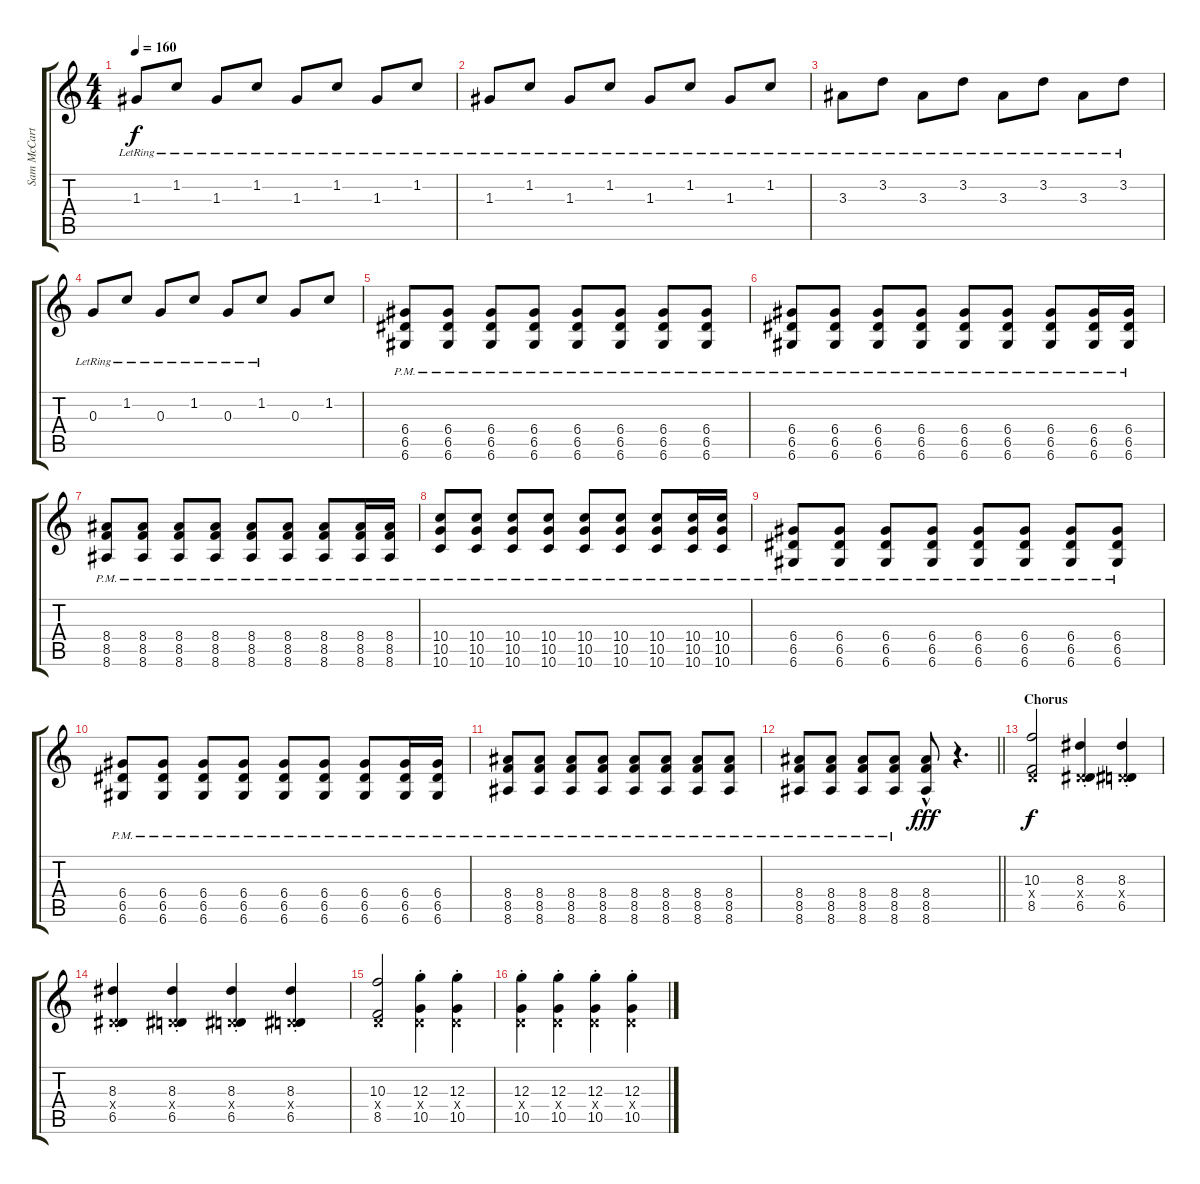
\track ("Sam McCarthy" "Sam McCart") {instrument overdrivenguitar}
\staff {score tabs}
\tuning (E4 B3 G3 D3 A2 D2) {hide}
\ts (4 4)
\tempo 160
\clef g2
\ks c
1.3{lr}.8{dy f} 1.2{lr}.8 1.3{lr}.8 1.2{lr}.8 1.3{lr}.8 1.2{lr}.8 1.3{lr}.8 1.2{lr}.8 |
1.3{lr}.8 1.2{lr}.8 1.3{lr}.8 1.2{lr}.8 1.3{lr}.8 1.2{lr}.8 1.3{lr}.8 1.2{lr}.8 |
3.3{lr}.8 3.2{lr}.8 3.3{lr}.8 3.2{lr}.8 3.3{lr}.8 3.2{lr}.8 3.3{lr}.8 3.2{lr}.8 |
0.3{lr}.8 1.2{lr}.8 0.3{lr}.8 1.2{lr}.8 0.3{lr}.8 1.2{lr}.8 0.3.8 1.2.8 |
(6.4{pm} 6.5{pm} 6.6{pm}).8{volume 6 instrument overdrivenguitar} (6.4{pm} 6.5{pm} 6.6{pm}).8 (6.4{pm} 6.5{pm} 6.6{pm}).8 (6.4{pm} 6.5{pm} 6.6{pm}).8 (6.4{pm} 6.5{pm} 6.6{pm}).8 (6.4{pm} 6.5{pm} 6.6{pm}).8 (6.4{pm} 6.5{pm} 6.6{pm}).8 (6.4{pm} 6.5{pm} 6.6{pm}).8 |
(6.4{pm} 6.5{pm} 6.6{pm}).8 (6.4{pm} 6.5{pm} 6.6{pm}).8 (6.4{pm} 6.5{pm} 6.6{pm}).8 (6.4{pm} 6.5{pm} 6.6{pm}).8 (6.4{pm} 6.5{pm} 6.6{pm}).8 (6.4{pm} 6.5{pm} 6.6{pm}).8 (6.4{pm} 6.5{pm} 6.6{pm}).8 (6.4{pm} 6.5{pm} 6.6{pm}).16 (6.4{pm} 6.5{pm} 6.6{pm}).16 |
(8.4{pm} 8.5{pm} 8.6{pm}).8 (8.4{pm} 8.5{pm} 8.6{pm}).8 (8.4{pm} 8.5{pm} 8.6{pm}).8 (8.4{pm} 8.5{pm} 8.6{pm}).8 (8.4{pm} 8.5{pm} 8.6{pm}).8 (8.4{pm} 8.5{pm} 8.6{pm}).8 (8.4{pm} 8.5{pm} 8.6{pm}).8 (8.4{pm} 8.5{pm} 8.6{pm}).16 (8.4{pm} 8.5{pm} 8.6{pm}).16 |
(10.4{pm} 10.5{pm} 10.6{pm}).8 (10.4{pm} 10.5{pm} 10.6{pm}).8 (10.4{pm} 10.5{pm} 10.6{pm}).8 (10.4{pm} 10.5{pm} 10.6{pm}).8 (10.4{pm} 10.5{pm} 10.6{pm}).8 (10.4{pm} 10.5{pm} 10.6{pm}).8 (10.4{pm} 10.5{pm} 10.6{pm}).8 (10.4{pm} 10.5{pm} 10.6{pm}).16 (10.4{pm} 10.5{pm} 10.6{pm}).16 |
(6.4{pm} 6.5{pm} 6.6{pm}).8 (6.4{pm} 6.5{pm} 6.6{pm}).8 (6.4{pm} 6.5{pm} 6.6{pm}).8 (6.4{pm} 6.5{pm} 6.6{pm}).8 (6.4{pm} 6.5{pm} 6.6{pm}).8 (6.4{pm} 6.5{pm} 6.6{pm}).8 (6.4{pm} 6.5{pm} 6.6{pm}).8 (6.4{pm} 6.5{pm} 6.6{pm}).8 |
(6.4{pm} 6.5{pm} 6.6{pm}).8 (6.4{pm} 6.5{pm} 6.6{pm}).8 (6.4{pm} 6.5{pm} 6.6{pm}).8 (6.4{pm} 6.5{pm} 6.6{pm}).8 (6.4{pm} 6.5{pm} 6.6{pm}).8 (6.4{pm} 6.5{pm} 6.6{pm}).8 (6.4{pm} 6.5{pm} 6.6{pm}).8 (6.4{pm} 6.5{pm} 6.6{pm}).16 (6.4{pm} 6.5{pm} 6.6{pm}).16 |
(8.4{pm} 8.5{pm} 8.6{pm}).8 (8.4{pm} 8.5{pm} 8.6{pm}).8 (8.4{pm} 8.5{pm} 8.6{pm}).8 (8.4{pm} 8.5{pm} 8.6{pm}).8 (8.4{pm} 8.5{pm} 8.6{pm}).8 (8.4{pm} 8.5{pm} 8.6{pm}).8 (8.4{pm} 8.5{pm} 8.6{pm}).8 (8.4{pm} 8.5{pm} 8.6{pm}).8 |
\barLineRight lightlight
(8.4{pm} 8.5{pm} 8.6{pm}).8 (8.4{pm} 8.5{pm} 8.6{pm}).8 (8.4{pm} 8.5{pm} 8.6{pm}).8 (8.4{pm} 8.5{pm} 8.6{pm}).8 (8.4{hac} 8.5{hac} 8.6{hac}).8{dy fff volume 14} r.4{d} |
\section ("" "Chorus")
(10.3 0.4{x} 8.5).2{dy f volume 7} (8.3{st} 0.4{x} 6.5{st}).4 (8.3{st} 0.4{x} 6.5{st}).4 |
(8.3{st} 0.4{x} 6.5{st}).4 (8.3{st} 0.4{x} 6.5{st}).4 (8.3{st} 0.4{x} 6.5{st}).4 (8.3{st} 0.4{x} 6.5{st}).4 |
(10.3 0.4{x} 8.5).2 (12.3{st} 0.4{x} 10.5{st}).4 (12.3{st} 0.4{x} 10.5{st}).4 |
(12.3{st} 0.4{x} 10.5{st}).4 (12.3{st} 0.4{x} 10.5{st}).4 (12.3{st} 0.4{x} 10.5{st}).4 (12.3{st} 0.4{x} 10.5{st}).4
